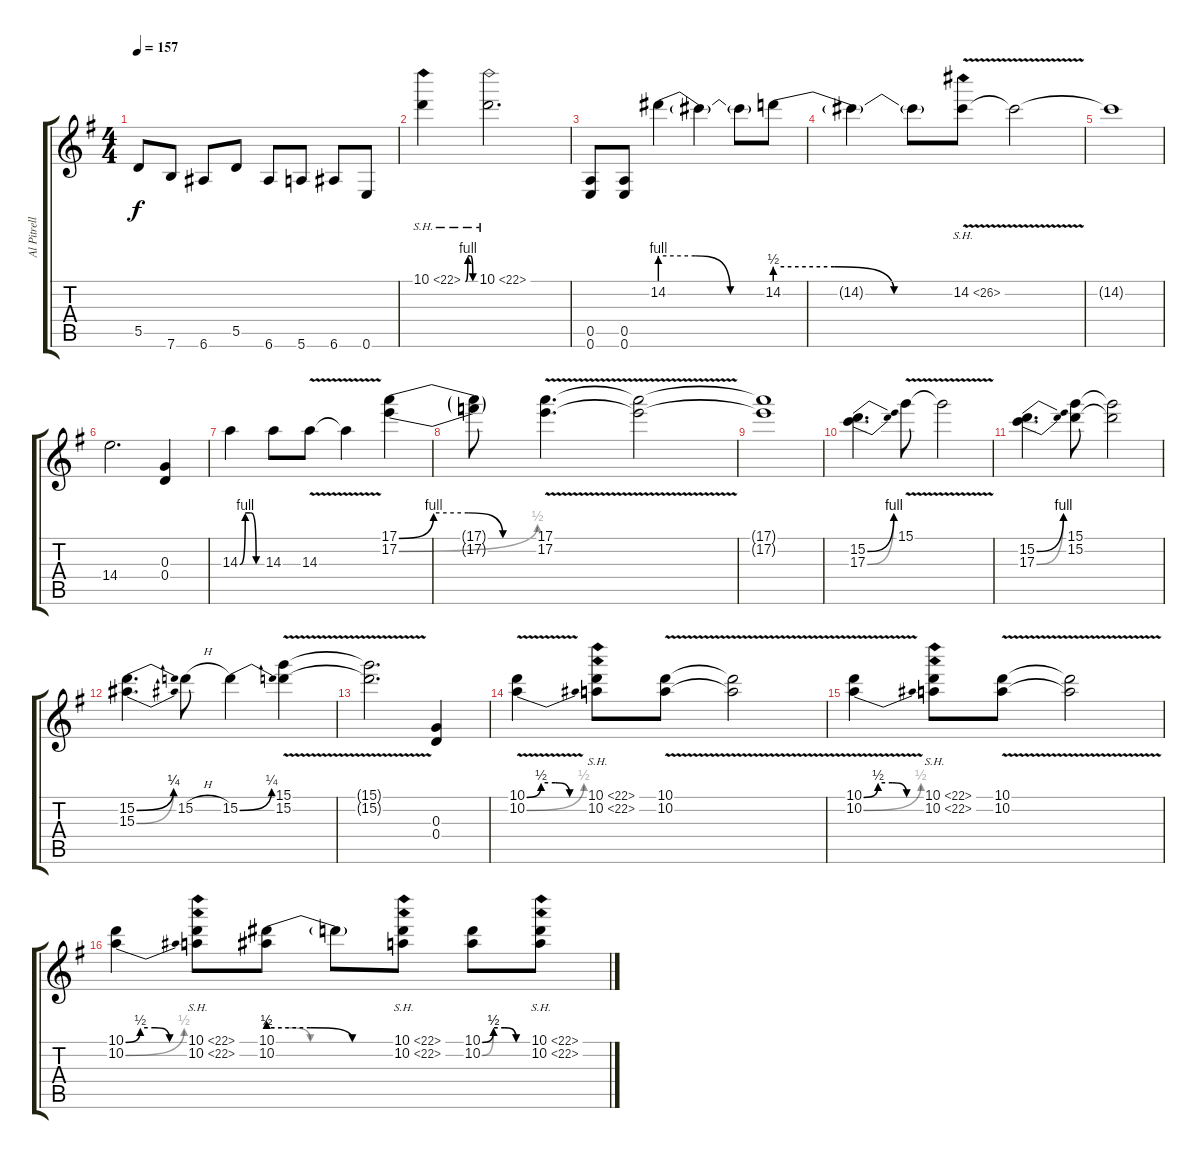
\track ("Al Pitrelli" "Al Pitrell") {instrument overdrivenguitar}
\staff {score tabs}
\tuning (E4 B3 G3 D3 A2 E2) {hide}
\ts (4 4)
\tempo 157
\clef g2
\ks g
5.5.8{dy f} 7.6.8 6.6.8 5.5.8 6.6.8 5.6.8 6.6.8 0.6.8 |
10.1{be (custom 0 0 15 4 30 4 45 0 60 0) sh 12}.4 10.1{sh 12}.2{d} |
(0.5 0.6).8 (0.5 0.6).8 14.2{be (custom 0 4 20 4 40 0 60 0)}.4 14.2{t}.4 14.2{t}.8 14.2{be (custom 0 2 20 2 40 0 60 0)}.8 |
14.2{t}.4 14.2{t}.8 14.2{sh 12 v}.8 14.2{t}.2 |
14.2{t}.1 |
14.4.2{d} (0.3 0.4).4 |
14.3{be (custom 0 0 15 4 30 4 45 0 60 0)}.4 14.3.8 14.3{v}.8 14.3{t}.4 (17.1{be (custom 0 0 15 4 30 4 45 0 60 0)} 17.2{be (bend 0 0 60 2)}).4 |
(17.1{t} 17.2{t}).8 (17.1 17.2{v}).4{d} (17.1{t} 17.2{t}).2 |
(17.1{t} 17.2{t}).1 |
(15.2{be (bend 0 0 60 4)} 17.3{be (bend 0 0 60 4)}).4{d} 15.1{v}.8 15.1{t}.2 |
(15.2{be (bend 0 0 60 4)} 17.3{be (bend 0 0 60 4)}).4{d} (15.1 15.2).8 (15.1{t} 15.2{t}).2 |
(15.2{be (bend 0 0 60 1)} 15.3{be (bend 0 0 60 1)}).4{d} 15.2{h}.8 15.2{be (bend 0 0 60 1)}.4 (15.1{v} 15.2).4 |
(15.1{t} 15.2{t}).2{d} (0.3 0.4).4 |
(10.1{be (custom 0 0 15 2 30 2 45 0 60 0) v} 10.2{be (bend 0 0 60 2)}).4 (10.1{sh 12} 10.2{sh 12}).8 (10.1{v} 10.2).8 (10.1{t} 10.2{t}).2 |
(10.1{be (custom 0 0 15 2 30 2 45 0 60 0) v} 10.2{be (bend 0 0 60 2)}).4 (10.1{sh 12} 10.2{sh 12}).8 (10.1{v} 10.2).8 (10.1{t} 10.2{t}).2 |
(10.1{be (custom 0 0 15 2 30 2 45 0 60 0)} 10.2{be (bend 0 0 60 2)}).4 (10.1{sh 12} 10.2{sh 12}).8 (10.1{be (custom 0 2 20 2 40 0 60 0)} 10.2{be (custom 0 2 20 2 40 0 60 0)}).8 10.1{t}.8 (10.1{sh 12} 10.2{sh 12}).8 (10.1{be (custom 0 0 15 2 30 2 45 0 60 0)} 10.2{be (custom 0 0 15 2 30 2 45 0 60 0)}).8 (10.1{sh 12} 10.2{sh 12}).8
